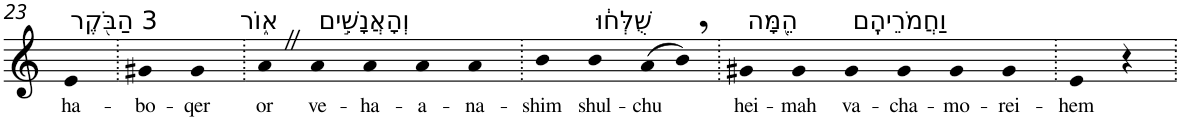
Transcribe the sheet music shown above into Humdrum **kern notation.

**kern	**text
*part1	*part1
*staff1	*staff1
*I"Piano	*
*I'Pno	*
!!LO:PB:g=z
*clefG2	*
*k[]	*
=23	=23
!LO:TX:a:t=3 הַבֹּ֖קֶר	!
!	!LO:LY:b
4e	ha-
=24.	=24.
!	!LO:LY:b
4g#X	-bo-
!	!LO:LY:b
4g#	-qer
=25.	=25.
!LO:TX:a:t=א֑וֹר	!
!	!LO:LY:b
4aZ	or
!LO:TX:a:t=וְהָאֲנָשִׁ֣ים	!
!	!LO:LY:b
4a	ve-
!	!LO:LY:b
4a	-ha-
!	!LO:LY:b
4a	-a-
!	!LO:LY:b
4a	-na-
=26.	=26.
!	!LO:LY:b
4b	-shim
!LO:TX:a:t=שֻׁלְּח֔וּ	!
!	!LO:LY:b
4b	shul-
!	!LO:LY:b
(>8a	-chu
8b,)	.
=27.	=27.
!LO:TX:a:t=הֵ֖מָּה	!
!	!LO:LY:b
4g#X	hei-
!	!LO:LY:b
4g#	-mah
!LO:TX:a:t=וַחֲמֹרֵיהֶֽם	!
!	!LO:LY:b
4g#	va-
!	!LO:LY:b
4g#	-cha-
!	!LO:LY:b
4g#	-mo-
!	!LO:LY:b
4g#	-rei-
=28.	=28.
!	!LO:LY:b
4e	-hem
4r	.
=.	=.
*-	*-
